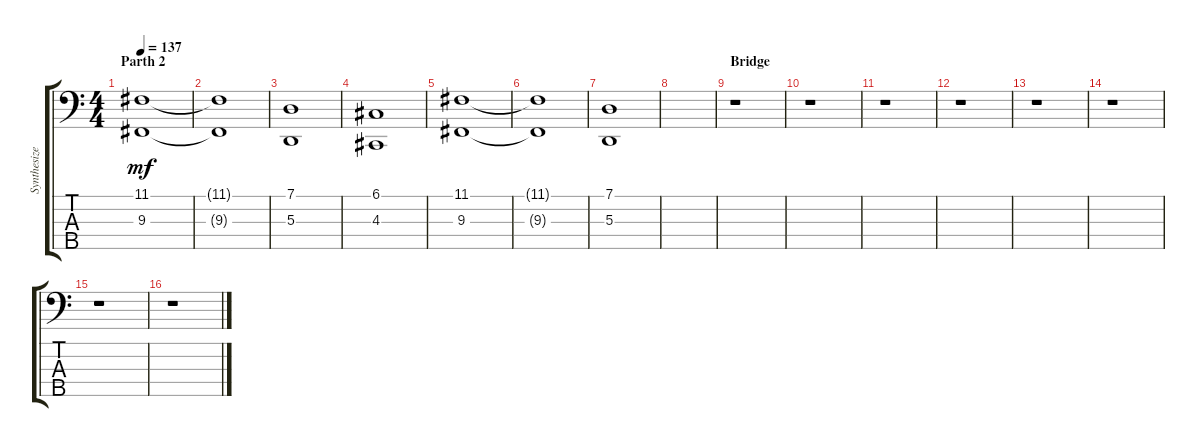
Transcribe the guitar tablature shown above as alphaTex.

\track ("Synthesizer" "Synthesize") {instrument pad2warm}
\staff {score tabs}
\tuning (G2 D2 A1 E1 B0) {hide}
\ts (4 4)
\section ("" "Parth 2")
\tempo 137
\clef f4
\ks c
(11.1 9.3).1{dy mf} |
(11.1{t} 9.3{t}).1 |
(7.1 5.3).1 |
(6.1 4.3).1 |
(11.1 9.3).1 |
(11.1{t} 9.3{t}).1 |
(7.1 5.3).1 |
|
\section ("" "Bridge")
r.1 |
r.1 |
r.1 |
r.1 |
r.1 |
r.1 |
r.1 |
r.1
